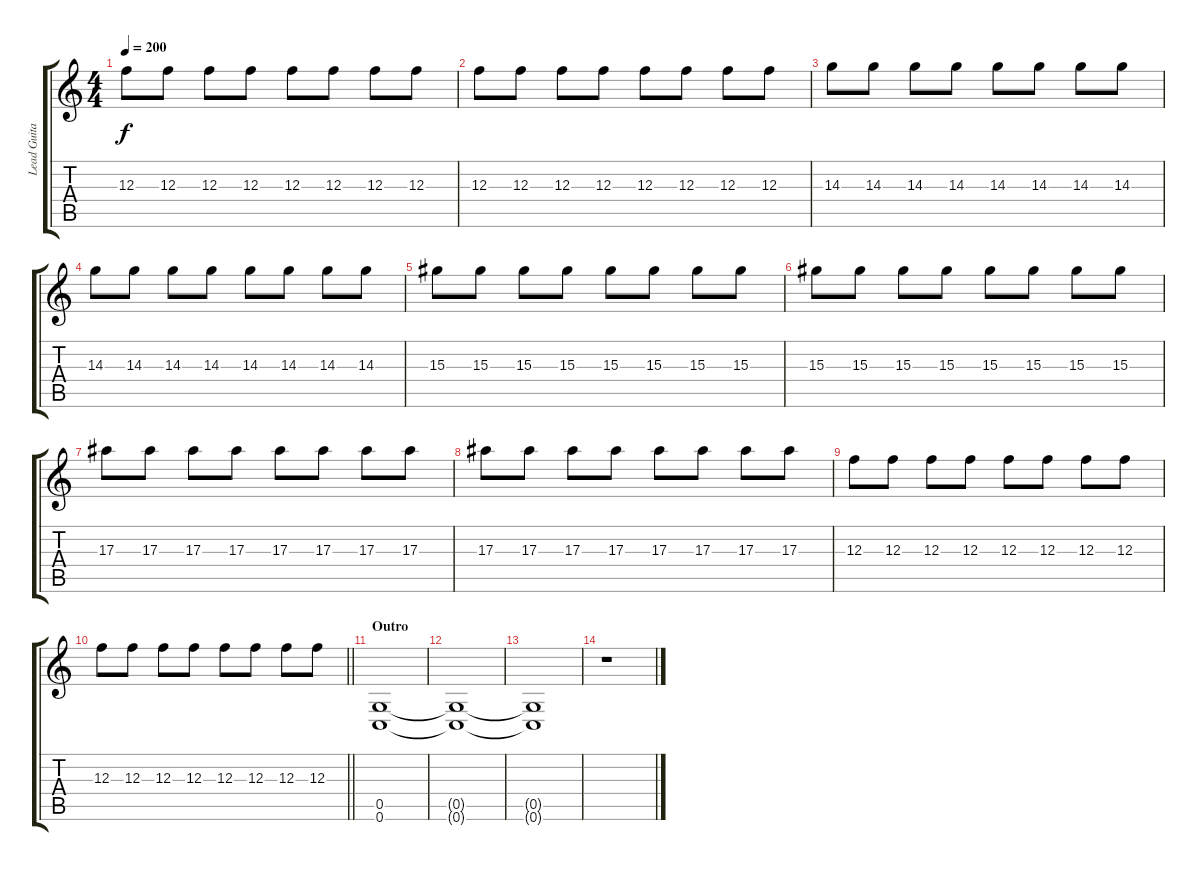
\track ("Lead Guitar" "Lead Guita") {instrument distortionguitar}
\staff {score tabs}
\tuning (D4 A3 F3 C3 G2 C2) {hide}
\ts (4 4)
\tempo 200
\clef g2
\ks c
12.3.8{dy f} 12.3.8 12.3.8 12.3.8 12.3.8 12.3.8 12.3.8 12.3.8 |
12.3.8 12.3.8 12.3.8 12.3.8 12.3.8 12.3.8 12.3.8 12.3.8 |
14.3.8 14.3.8 14.3.8 14.3.8 14.3.8 14.3.8 14.3.8 14.3.8 |
14.3.8 14.3.8 14.3.8 14.3.8 14.3.8 14.3.8 14.3.8 14.3.8 |
15.3.8 15.3.8 15.3.8 15.3.8 15.3.8 15.3.8 15.3.8 15.3.8 |
15.3.8 15.3.8 15.3.8 15.3.8 15.3.8 15.3.8 15.3.8 15.3.8 |
17.3.8 17.3.8 17.3.8 17.3.8 17.3.8 17.3.8 17.3.8 17.3.8 |
17.3.8 17.3.8 17.3.8 17.3.8 17.3.8 17.3.8 17.3.8 17.3.8 |
12.3.8 12.3.8 12.3.8 12.3.8 12.3.8 12.3.8 12.3.8 12.3.8 |
\barLineRight lightlight
12.3.8 12.3.8 12.3.8 12.3.8 12.3.8 12.3.8 12.3.8 12.3.8 |
\section ("" "Outro")
(0.5 0.6).1 |
(0.5{t} 0.6{t}).1 |
(0.5{t} 0.6{t}).1 |
r.1
